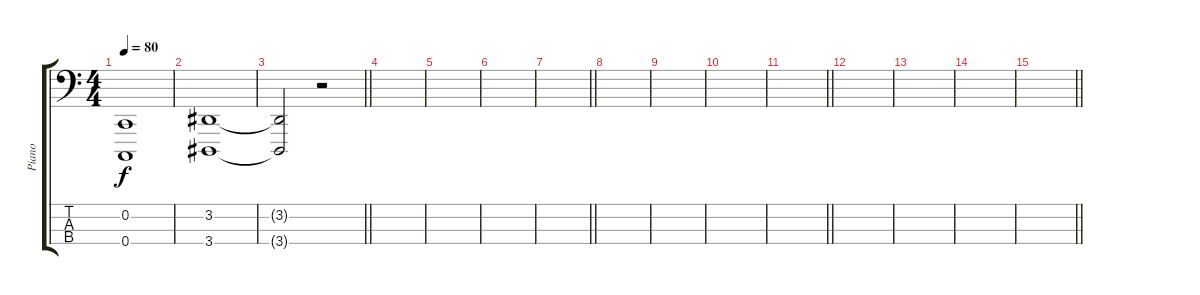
\track ("Piano" "Piano") {instrument acousticgrandpiano}
\staff {score tabs}
\tuning (F2 C2 G1 C1) {hide}
\ts (4 4)
\tempo 80
\clef f4
\ks c
(0.2 0.4).1{dy f} |
(3.2 3.4).1 |
\barLineRight lightlight
(3.2{t} 3.4{t}).2 r.2 |
|
|
|
\barLineRight lightlight
|
|
|
|
\barLineRight lightlight
|
|
|
|
\barLineRight lightlight
